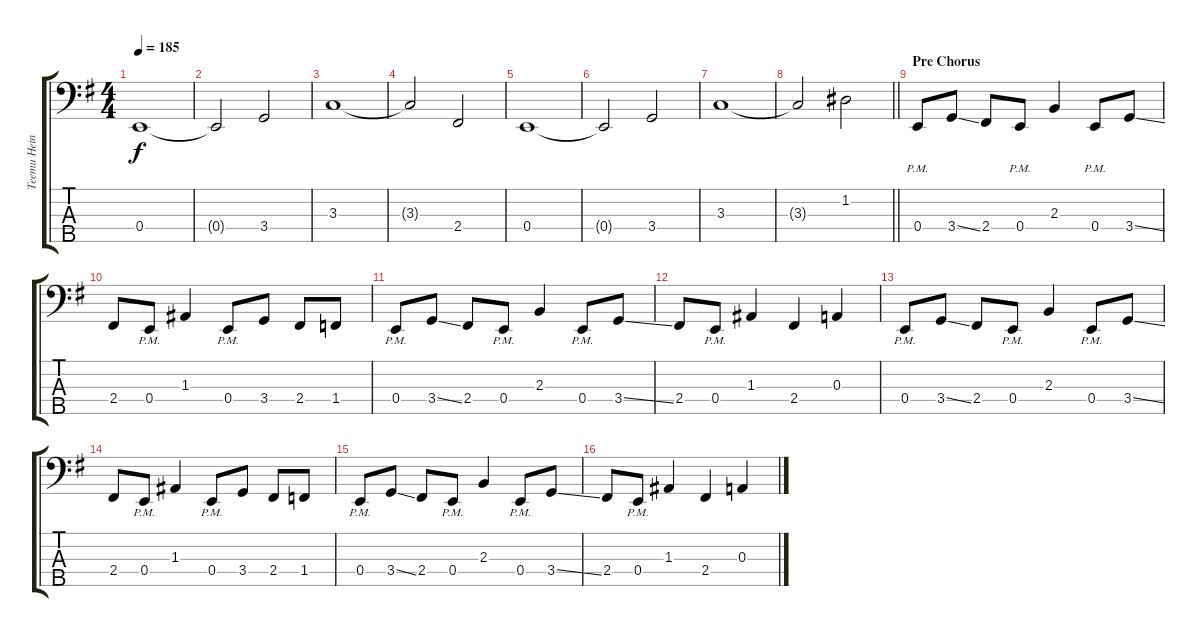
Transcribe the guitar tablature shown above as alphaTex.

\track ("Teemu Heinola (bass)" "Teemu Hein") {instrument electricbasspick}
\staff {score tabs}
\tuning (G2 D2 A1 E1 B0) {hide}
\ts (4 4)
\tempo 185
\clef f4
\ks eminor
0.4.1{dy f} |
0.4{t}.2 3.4.2 |
3.3.1 |
3.3{t}.2 2.4.2 |
0.4.1 |
0.4{t}.2 3.4.2 |
3.3.1 |
\barLineRight lightlight
3.3{t}.2 1.2.2 |
\section ("" "Pre Chorus")
0.4{pm}.8 3.4{ss}.8 2.4.8 0.4{pm}.8 2.3.4 0.4{pm}.8 3.4{ss}.8 |
2.4.8 0.4{pm}.8 1.3.4 0.4{pm}.8 3.4.8 2.4.8 1.4.8 |
0.4{pm}.8 3.4{ss}.8 2.4.8 0.4{pm}.8 2.3.4 0.4{pm}.8 3.4{ss}.8 |
2.4.8 0.4{pm}.8 1.3.4 2.4.4 0.3.4 |
0.4{pm}.8 3.4{ss}.8 2.4.8 0.4{pm}.8 2.3.4 0.4{pm}.8 3.4{ss}.8 |
2.4.8 0.4{pm}.8 1.3.4 0.4{pm}.8 3.4.8 2.4.8 1.4.8 |
0.4{pm}.8 3.4{ss}.8 2.4.8 0.4{pm}.8 2.3.4 0.4{pm}.8 3.4{ss}.8 |
2.4.8 0.4{pm}.8 1.3.4 2.4.4 0.3.4
